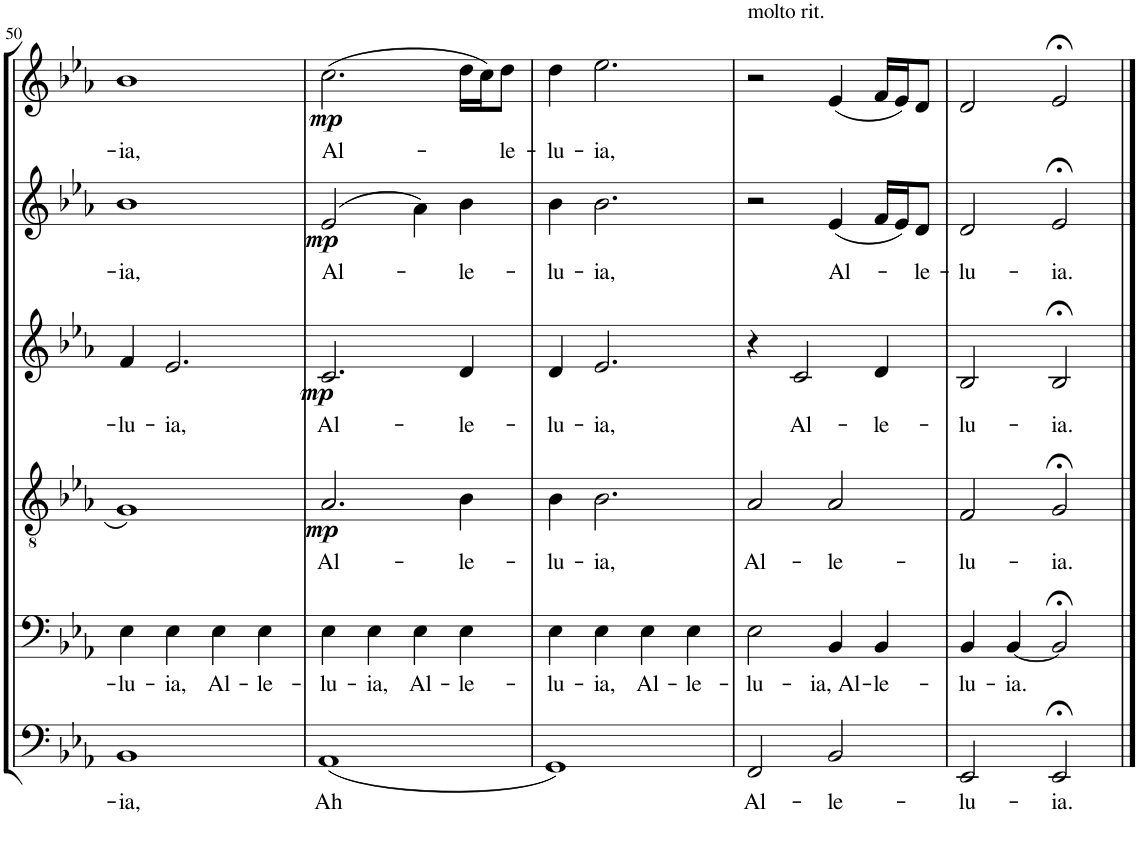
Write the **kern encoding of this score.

**kern	**text	**kern	**text	**kern	**text	**dynam	**kern	**text	**dynam	**kern	**text	**dynam	**kern	**text	**dynam
*part6	*part6	*part5	*part5	*part4	*part4	*part4	*part3	*part3	*part3	*part2	*part2	*part2	*part1	*part1	*part1
*staff6	*staff6	*staff5	*staff5	*staff4	*staff4	*staff4	*staff3	*staff3	*staff3	*staff2	*staff2	*staff2	*staff1	*staff1	*staff1
*I"Bassi II	*	*I"Bassi I	*	*I"Tenori	*	*	*I"Contralti	*	*	*I"Soprani II	*	*	*I"Soprani I	*	*
!!LO:PB:g=z
*clefF4	*	*clefF4	*	*clefGv2	*	*	*clefG2	*	*	*clefG2	*	*	*clefG2	*	*
*	*	*	*	*	*	*	*	*	*	*	*	*	*Trd1c2	*	*
*k[b-e-a-]	*	*k[b-e-a-]	*	*k[b-e-a-]	*	*	*k[b-e-a-]	*	*	*k[b-e-a-]	*	*	*k[b-e-a-]	*	*
*E-:	*	*E-:	*	*E-:	*	*	*E-:	*	*	*E-:	*	*	*E-:	*	*
*M4/4	*	*M4/4	*	*M4/4	*	*	*M4/4	*	*	*M4/4	*	*	*M4/4	*	*
=50	=50	=50	=50	=50	=50	=50	=50	=50	=50	=50	=50	=50	=50	=50	=50
!	!LO:LY:b	!	!LO:LY:b	!	!	!	!	!LO:LY:b	!	!	!LO:LY:b	!	!	!LO:LY:b	!
1BB-	-ia,	4E-\	-lu-	1G	.	.	4f/	-lu-	.	1b-	-ia,	.	1b-	-ia,	.
!	!	!	!LO:LY:b	!	!	!	!	!LO:LY:b	!	!	!	!	!	!	!
.	.	4E-\	-ia,	.	.	.	2.e-/	-ia,	.	.	.	.	.	.	.
!	!	!	!LO:LY:b	!	!	!	!	!	!	!	!	!	!	!	!
.	.	4E-\	Al-	.	.	.	.	.	.	.	.	.	.	.	.
!	!	!	!LO:LY:b	!	!	!	!	!	!	!	!	!	!	!	!
.	.	4E-\	-le-	.	.	.	.	.	.	.	.	.	.	.	.
=51	=51	=51	=51	=51	=51	=51	=51	=51	=51	=51	=51	=51	=51	=51	=51
!	!LO:LY:b	!	!LO:LY:b	!	!LO:LY:b	!LO:DY:b	!	!LO:LY:b	!LO:DY:b	!	!LO:LY:b	!LO:DY:b	!	!LO:LY:b	!LO:DY:b
(1AA-	Ah	4E-\	-lu-	2.A-/	Al-	mp	2.c/	Al-	mp	(2e-/	Al-	mp	(2.cc\	Al-	mp
!	!	!	!LO:LY:b	!	!	!	!	!	!	!	!	!	!	!	!
.	.	4E-\	-ia,	.	.	.	.	.	.	.	.	.	.	.	.
!	!	!	!LO:LY:b	!	!	!	!	!	!	!	!	!	!	!	!
.	.	4E-\	Al-	.	.	.	.	.	.	4a-\)	.	.	.	.	.
!	!	!	!LO:LY:b	!	!LO:LY:b	!	!	!LO:LY:b	!	!	!LO:LY:b	!	!	!	!
.	.	4E-\	-le-	4B-\	-le-	.	4d/	-le-	.	4b-\	-le-	.	16dd\LL	.	.
.	.	.	.	.	.	.	.	.	.	.	.	.	16cc\J)	.	.
!	!	!	!	!	!	!	!	!	!	!	!	!	!	!LO:LY:b	!
.	.	.	.	.	.	.	.	.	.	.	.	.	8dd\J	-le-	.
=52	=52	=52	=52	=52	=52	=52	=52	=52	=52	=52	=52	=52	=52	=52	=52
!	!	!	!LO:LY:b	!	!LO:LY:b	!	!	!LO:LY:b	!	!	!LO:LY:b	!	!	!LO:LY:b	!
1GG)	.	4E-\	-lu-	4B-\	-lu-	.	4d/	-lu-	.	4b-\	-lu-	.	4dd\	-lu-	.
!	!	!	!LO:LY:b	!	!LO:LY:b	!	!	!LO:LY:b	!	!	!LO:LY:b	!	!	!LO:LY:b	!
.	.	4E-\	-ia,	2.B-\	-ia,	.	2.e-/	-ia,	.	2.b-\	-ia,	.	2.ee-\	-ia,	.
!	!	!	!LO:LY:b	!	!	!	!	!	!	!	!	!	!	!	!
.	.	4E-\	Al-	.	.	.	.	.	.	.	.	.	.	.	.
!	!	!	!LO:LY:b	!	!	!	!	!	!	!	!	!	!	!	!
.	.	4E-\	-le-	.	.	.	.	.	.	.	.	.	.	.	.
=53	=53	=53	=53	=53	=53	=53	=53	=53	=53	=53	=53	=53	=53	=53	=53
!	!	!	!	!	!	!	!	!	!	!	!	!	!LO:TX:a:t=molto rit.	!	!
!	!LO:LY:b	!	!LO:LY:b	!	!LO:LY:b	!	!	!	!	!	!	!	!	!	!
2FF/	Al-	2E-\	-lu-	2A-/	Al-	.	4r	.	.	2r	.	.	2r	.	.
!	!	!	!	!	!	!	!	!LO:LY:b	!	!	!	!	!	!	!
.	.	.	.	.	.	.	2c/	Al-	.	.	.	.	.	.	.
!	!LO:LY:b	!	!LO:LY:b	!	!LO:LY:b	!	!	!	!	!	!LO:LY:b	!	!	!	!
2BB-/	-le-	4BB-/	-ia, Al-	2A-/	-le-	.	.	.	.	(4e-/	Al-	.	(4e-/	.	.
!	!	!	!LO:LY:b	!	!	!	!	!LO:LY:b	!	!	!	!	!	!	!
.	.	4BB-/	-le-	.	.	.	4d/	-le-	.	16f/LL	.	.	16f/LL	.	.
.	.	.	.	.	.	.	.	.	.	16e-/J)	.	.	16e-/J)	.	.
!	!	!	!	!	!	!	!	!	!	!	!LO:LY:b	!	!	!	!
.	.	.	.	.	.	.	.	.	.	8d/J	-le-	.	8d/J	.	.
=54	=54	=54	=54	=54	=54	=54	=54	=54	=54	=54	=54	=54	=54	=54	=54
!	!LO:LY:b	!	!LO:LY:b	!	!LO:LY:b	!	!	!LO:LY:b	!	!	!LO:LY:b	!	!	!	!
2EE-/	-lu-	4BB-/	-lu-	2F/	-lu-	.	2B-/	-lu-	.	2d/	-lu-	.	2d/	.	.
!	!	!	!LO:LY:b	!	!	!	!	!	!	!	!	!	!	!	!
.	.	[4BB-/	-ia.	.	.	.	.	.	.	.	.	.	.	.	.
!	!LO:LY:b	!	!	!	!LO:LY:b	!	!	!LO:LY:b	!	!	!LO:LY:b	!	!	!	!
2EE-;</	-ia.	2BB-;</]	.	2G;</	-ia.	.	2B-;</	-ia.	.	2e-;</	-ia.	.	2e-;</	.	.
==	==	==	==	==	==	==	==	==	==	==	==	==	==	==	==
*-	*-	*-	*-	*-	*-	*-	*-	*-	*-	*-	*-	*-	*-	*-	*-
